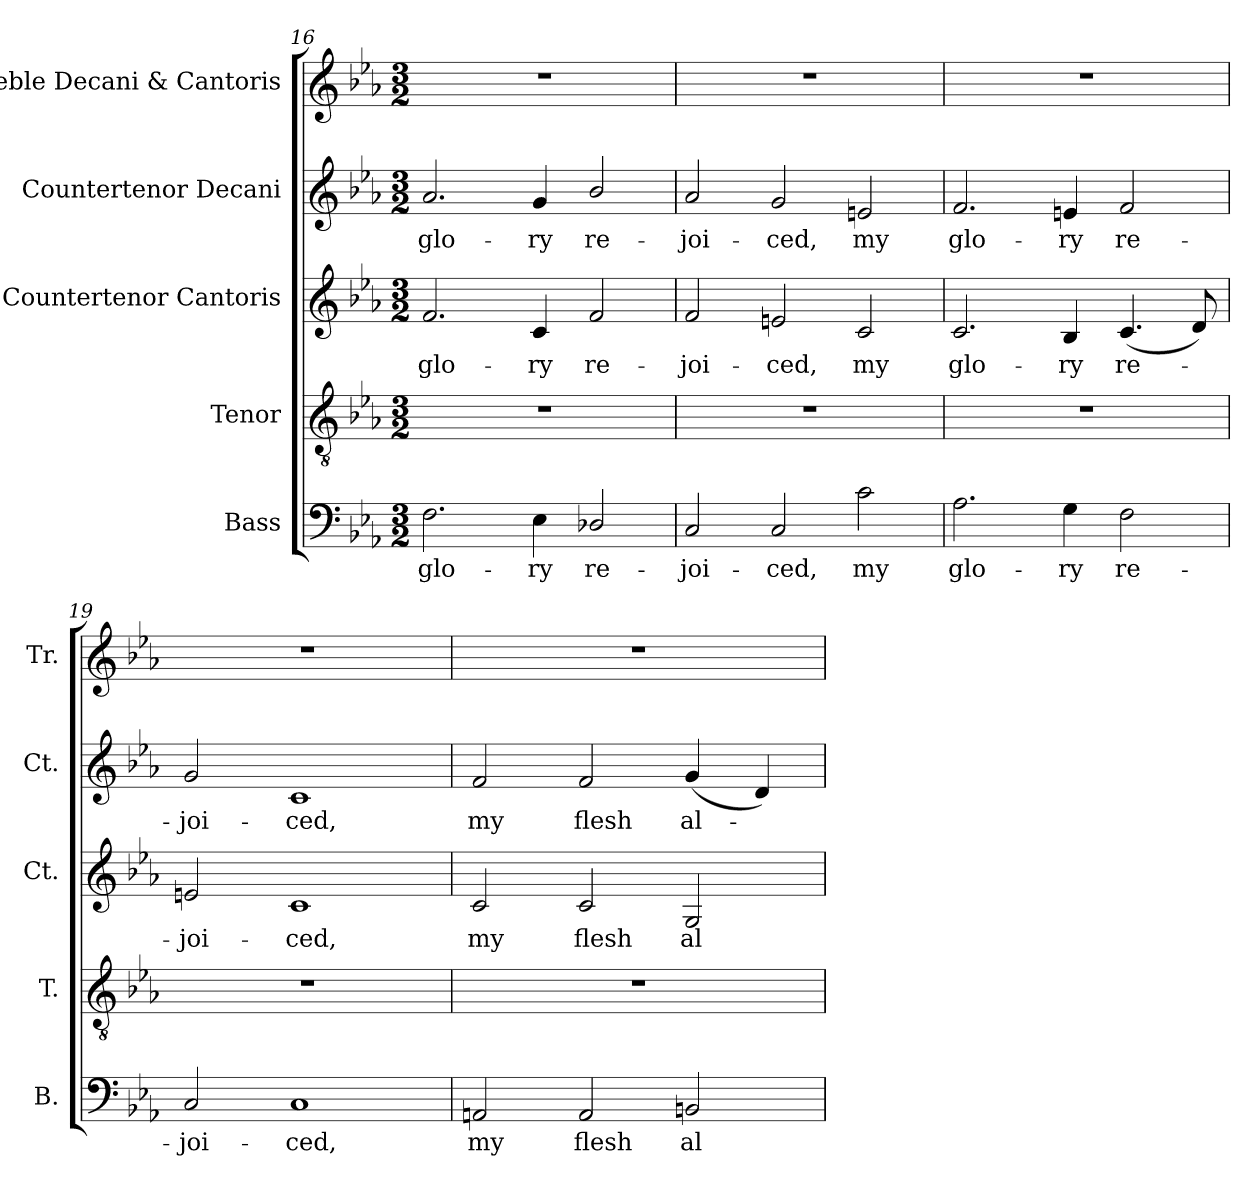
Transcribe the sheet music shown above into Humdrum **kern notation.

**kern	**text	**kern	**kern	**text	**kern	**text	**kern
*part5	*part5	*part4	*part3	*part3	*part2	*part2	*part1
*staff5	*staff5	*staff4	*staff3	*staff3	*staff2	*staff2	*staff1
*I"Bass	*	*I"Tenor	*I"Countertenor Cantoris	*	*I"Countertenor Decani	*	*I"Treble Decani & Cantoris
*I'B.	*	*I'T.	*I'Ct.	*	*I'Ct.	*	*I'Tr.
*clefF4	*	*clefGv2	*clefG2	*	*clefG2	*	*clefG2
*	*	*ITrd7c12	*	*	*	*	*
*k[b-e-a-]	*	*k[b-e-a-]	*k[b-e-a-]	*	*k[b-e-a-]	*	*k[b-e-a-]
*E-:	*	*E-:	*E-:	*	*E-:	*	*E-:
*M3/2	*	*M3/2	*M3/2	*	*M3/2	*	*M3/2
=16	=16	=16	=16	=16	=16	=16	=16
!	!LO:LY:b:color=#000000	!LO:N:vis=1	!	!	!	!	!
!	!	!	!	!LO:LY:b:color=#000000	!	!	!
!	!	!	!	!	!	!LO:LY:b:color=#000000	!LO:N:vis=1
2.Fi\	glo-	1.r	2.fi/	glo-	2.a-i/	glo-	1.r
!	!LO:LY:b:color=#000000	!	!	!	!	!	!
!	!	!	!	!LO:LY:b:color=#000000	!	!	!
!	!	!	!	!	!	!LO:LY:b:color=#000000	!
4E-i\	-ry	.	4ci/	-ry	4gi/	-ry	.
!	!LO:LY:b:color=#000000	!	!	!	!	!	!
!	!	!	!	!LO:LY:b:color=#000000	!	!	!
!	!	!	!	!	!	!LO:LY:b:color=#000000	!
2D-Xi/	re-	.	2fi/	re-	2b-i/	re-	.
!!LO:LB:g=z
=17	=17	=17	=17	=17	=17	=17	=17
!	!LO:LY:b:color=#000000	!LO:N:vis=1	!	!	!	!	!
!	!	!	!	!LO:LY:b:color=#000000	!	!	!
!	!	!	!	!	!	!LO:LY:b:color=#000000	!LO:N:vis=1
2Ci/	-joi-	1.r	2fi/	-joi-	2a-i/	-joi-	1.r
!	!LO:LY:b:color=#000000	!	!	!	!	!	!
!	!	!	!	!LO:LY:b:color=#000000	!	!	!
!	!	!	!	!	!	!LO:LY:b:color=#000000	!
2Ci/	-ced,	.	2eni/	-ced,	2gi/	-ced,	.
!	!LO:LY:b:color=#000000	!	!	!	!	!	!
!	!	!	!	!LO:LY:b:color=#000000	!	!	!
!	!	!	!	!	!	!LO:LY:b:color=#000000	!
2ci\	my	.	2ci/	my	2eni/	my	.
=18	=18	=18	=18	=18	=18	=18	=18
!	!LO:LY:b:color=#000000	!LO:N:vis=1	!	!	!	!	!
!	!	!	!	!LO:LY:b:color=#000000	!	!	!
!	!	!	!	!	!	!LO:LY:b:color=#000000	!LO:N:vis=1
2.A-i\	glo-	1.r	2.ci/	glo-	2.fi/	glo-	1.r
!	!LO:LY:b:color=#000000	!	!	!	!	!	!
!	!	!	!	!LO:LY:b:color=#000000	!	!	!
!	!	!	!	!	!	!LO:LY:b:color=#000000	!
4Gi\	-ry	.	4B-i/	-ry	4eni/	-ry	.
!	!LO:LY:b:color=#000000	!	!	!	!	!	!
!	!	!	!	!LO:LY:b:color=#000000	!	!	!
!	!	!	!	!	!	!LO:LY:b:color=#000000	!
2Fi\	re-	.	(4.ci/	re-	2fi/	re-	.
.	.	.	8di/)	.	.	.	.
=19	=19	=19	=19	=19	=19	=19	=19
!	!LO:LY:b:color=#000000	!LO:N:vis=1	!	!	!	!	!
!	!	!	!	!LO:LY:b:color=#000000	!	!	!
!	!	!	!	!	!	!LO:LY:b:color=#000000	!LO:N:vis=1
2Ci/	-joi-	1.r	2eni/	-joi-	2gi/	-joi-	1.r
!	!LO:LY:b:color=#000000	!	!	!	!	!	!
!	!	!	!	!LO:LY:b:color=#000000	!	!	!
!	!	!	!	!	!	!LO:LY:b:color=#000000	!
1Ci	-ced,	.	1ci	-ced,	1ci	-ced,	.
=20	=20	=20	=20	=20	=20	=20	=20
!	!LO:LY:b:color=#000000	!LO:N:vis=1	!	!	!	!	!
!	!	!	!	!LO:LY:b:color=#000000	!	!	!
!	!	!	!	!	!	!LO:LY:b:color=#000000	!LO:N:vis=1
2AAni/	my	1.r	2ci/	my	2fi/	my	1.r
!	!LO:LY:b:color=#000000	!	!	!	!	!	!
!	!	!	!	!LO:LY:b:color=#000000	!	!	!
!	!	!	!	!	!	!LO:LY:b:color=#000000	!
2AAi/	flesh	.	2ci/	flesh	2fi/	flesh	.
!	!LO:LY:b:color=#000000	!	!	!	!	!	!
!	!	!	!	!LO:LY:b:color=#000000	!	!	!
!	!	!	!	!	!	!LO:LY:b:color=#000000	!
2BBni/	al-	.	2Gi/	al-	(4gi/	al-	.
.	.	.	.	.	4di/)	.	.
=	=	=	=	=	=	=	=
*-	*-	*-	*-	*-	*-	*-	*-
